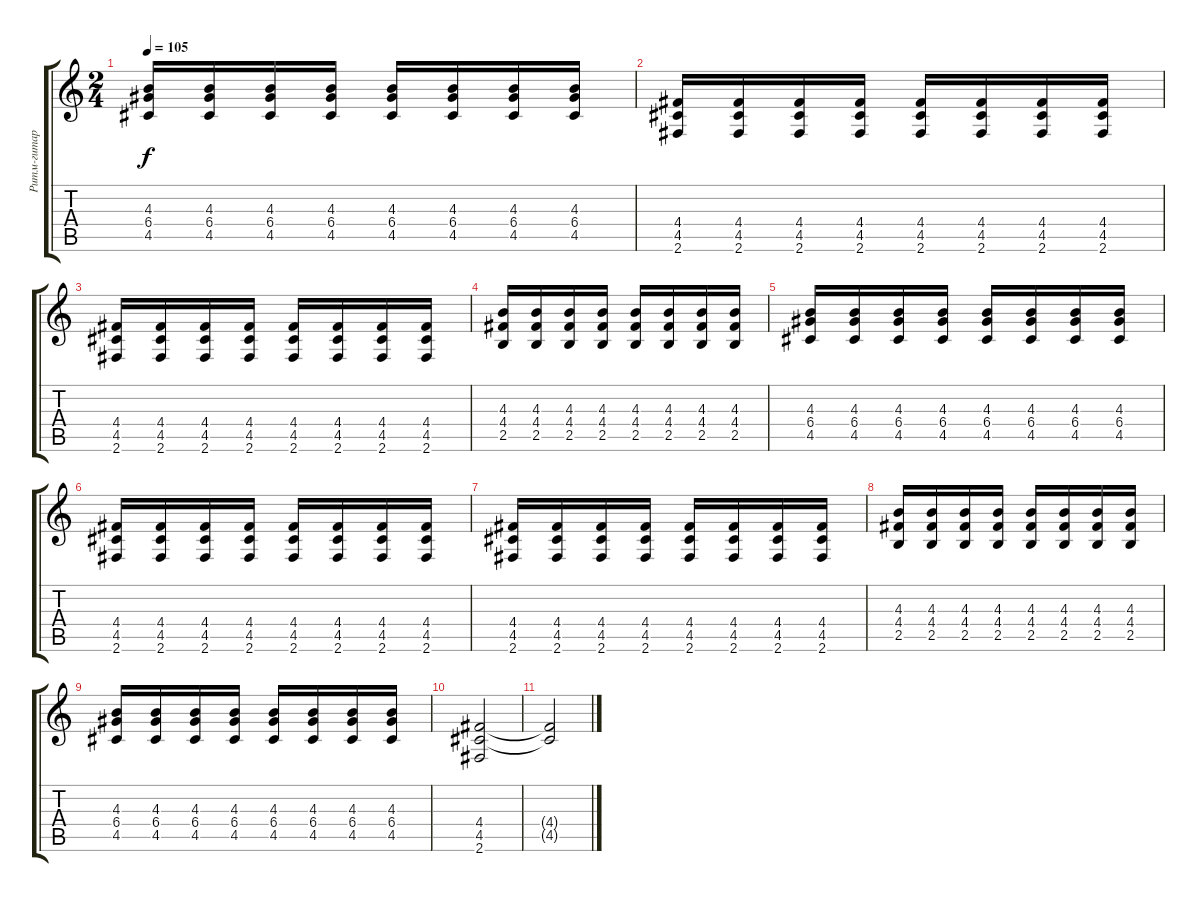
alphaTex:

\track ("Ритм-гитара " "Ритм-гитар") {instrument overdrivenguitar}
\staff {score tabs}
\tuning (E4 B3 G3 D3 A2 E2) {hide}
\ts (2 4)
\tempo 105
\clef g2
\ks c
(4.3 6.4 4.5).16{dy f} (4.3 6.4 4.5).16 (4.3 6.4 4.5).16 (4.3 6.4 4.5).16 (4.3 6.4 4.5).16 (4.3 6.4 4.5).16 (4.3 6.4 4.5).16 (4.3 6.4 4.5).16 |
(4.4 4.5 2.6).16 (4.4 4.5 2.6).16 (4.4 4.5 2.6).16 (4.4 4.5 2.6).16 (4.4 4.5 2.6).16 (4.4 4.5 2.6).16 (4.4 4.5 2.6).16 (4.4 4.5 2.6).16 |
(4.4 4.5 2.6).16 (4.4 4.5 2.6).16 (4.4 4.5 2.6).16 (4.4 4.5 2.6).16 (4.4 4.5 2.6).16 (4.4 4.5 2.6).16 (4.4 4.5 2.6).16 (4.4 4.5 2.6).16 |
(4.3 4.4 2.5).16 (4.3 4.4 2.5).16 (4.3 4.4 2.5).16 (4.3 4.4 2.5).16 (4.3 4.4 2.5).16 (4.3 4.4 2.5).16 (4.3 4.4 2.5).16 (4.3 4.4 2.5).16 |
(4.3 6.4 4.5).16 (4.3 6.4 4.5).16 (4.3 6.4 4.5).16 (4.3 6.4 4.5).16 (4.3 6.4 4.5).16 (4.3 6.4 4.5).16 (4.3 6.4 4.5).16 (4.3 6.4 4.5).16 |
(4.4 4.5 2.6).16 (4.4 4.5 2.6).16 (4.4 4.5 2.6).16 (4.4 4.5 2.6).16 (4.4 4.5 2.6).16 (4.4 4.5 2.6).16 (4.4 4.5 2.6).16 (4.4 4.5 2.6).16 |
(4.4 4.5 2.6).16 (4.4 4.5 2.6).16 (4.4 4.5 2.6).16 (4.4 4.5 2.6).16 (4.4 4.5 2.6).16 (4.4 4.5 2.6).16 (4.4 4.5 2.6).16 (4.4 4.5 2.6).16 |
(4.3 4.4 2.5).16 (4.3 4.4 2.5).16 (4.3 4.4 2.5).16 (4.3 4.4 2.5).16 (4.3 4.4 2.5).16 (4.3 4.4 2.5).16 (4.3 4.4 2.5).16 (4.3 4.4 2.5).16 |
(4.3 6.4 4.5).16 (4.3 6.4 4.5).16 (4.3 6.4 4.5).16 (4.3 6.4 4.5).16 (4.3 6.4 4.5).16 (4.3 6.4 4.5).16 (4.3 6.4 4.5).16 (4.3 6.4 4.5).16 |
(4.4 4.5 2.6).2 |
(4.4{t} 4.5{t}).2
